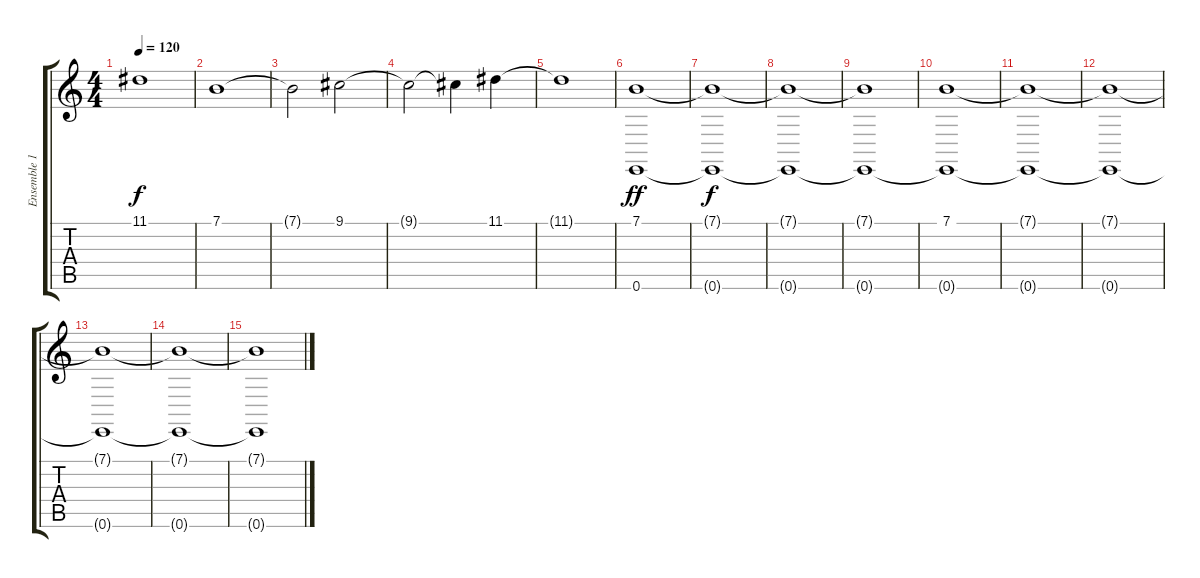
\track ("Ensemble 1" "Ensemble 1") {instrument stringensemble1}
\staff {score tabs}
\tuning (E4 B3 G3 D3 A2 E2) {hide}
\ts (4 4)
\tempo 120
\clef g2
\ks c
11.1{t}.1{dy f} |
7.1.1{instrument synthstrings1} |
7.1{t}.2 9.1.2 |
9.1{t}.2 9.1{t}.4 11.1.4 |
11.1{t}.1 |
(7.1 0.6).1{dy ff} |
(7.1{t} 0.6{t}).1{dy f volume 6} |
(7.1{t} 0.6{t}).1 |
(7.1{t} 0.6{t}).1 |
(7.1 0.6{t}).1 |
(7.1{t} 0.6{t}).1 |
(7.1{t} 0.6{t}).1{volume 1} |
(7.1{t} 0.6{t}).1 |
(7.1{t} 0.6{t}).1 |
(7.1{t} 0.6{t}).1
